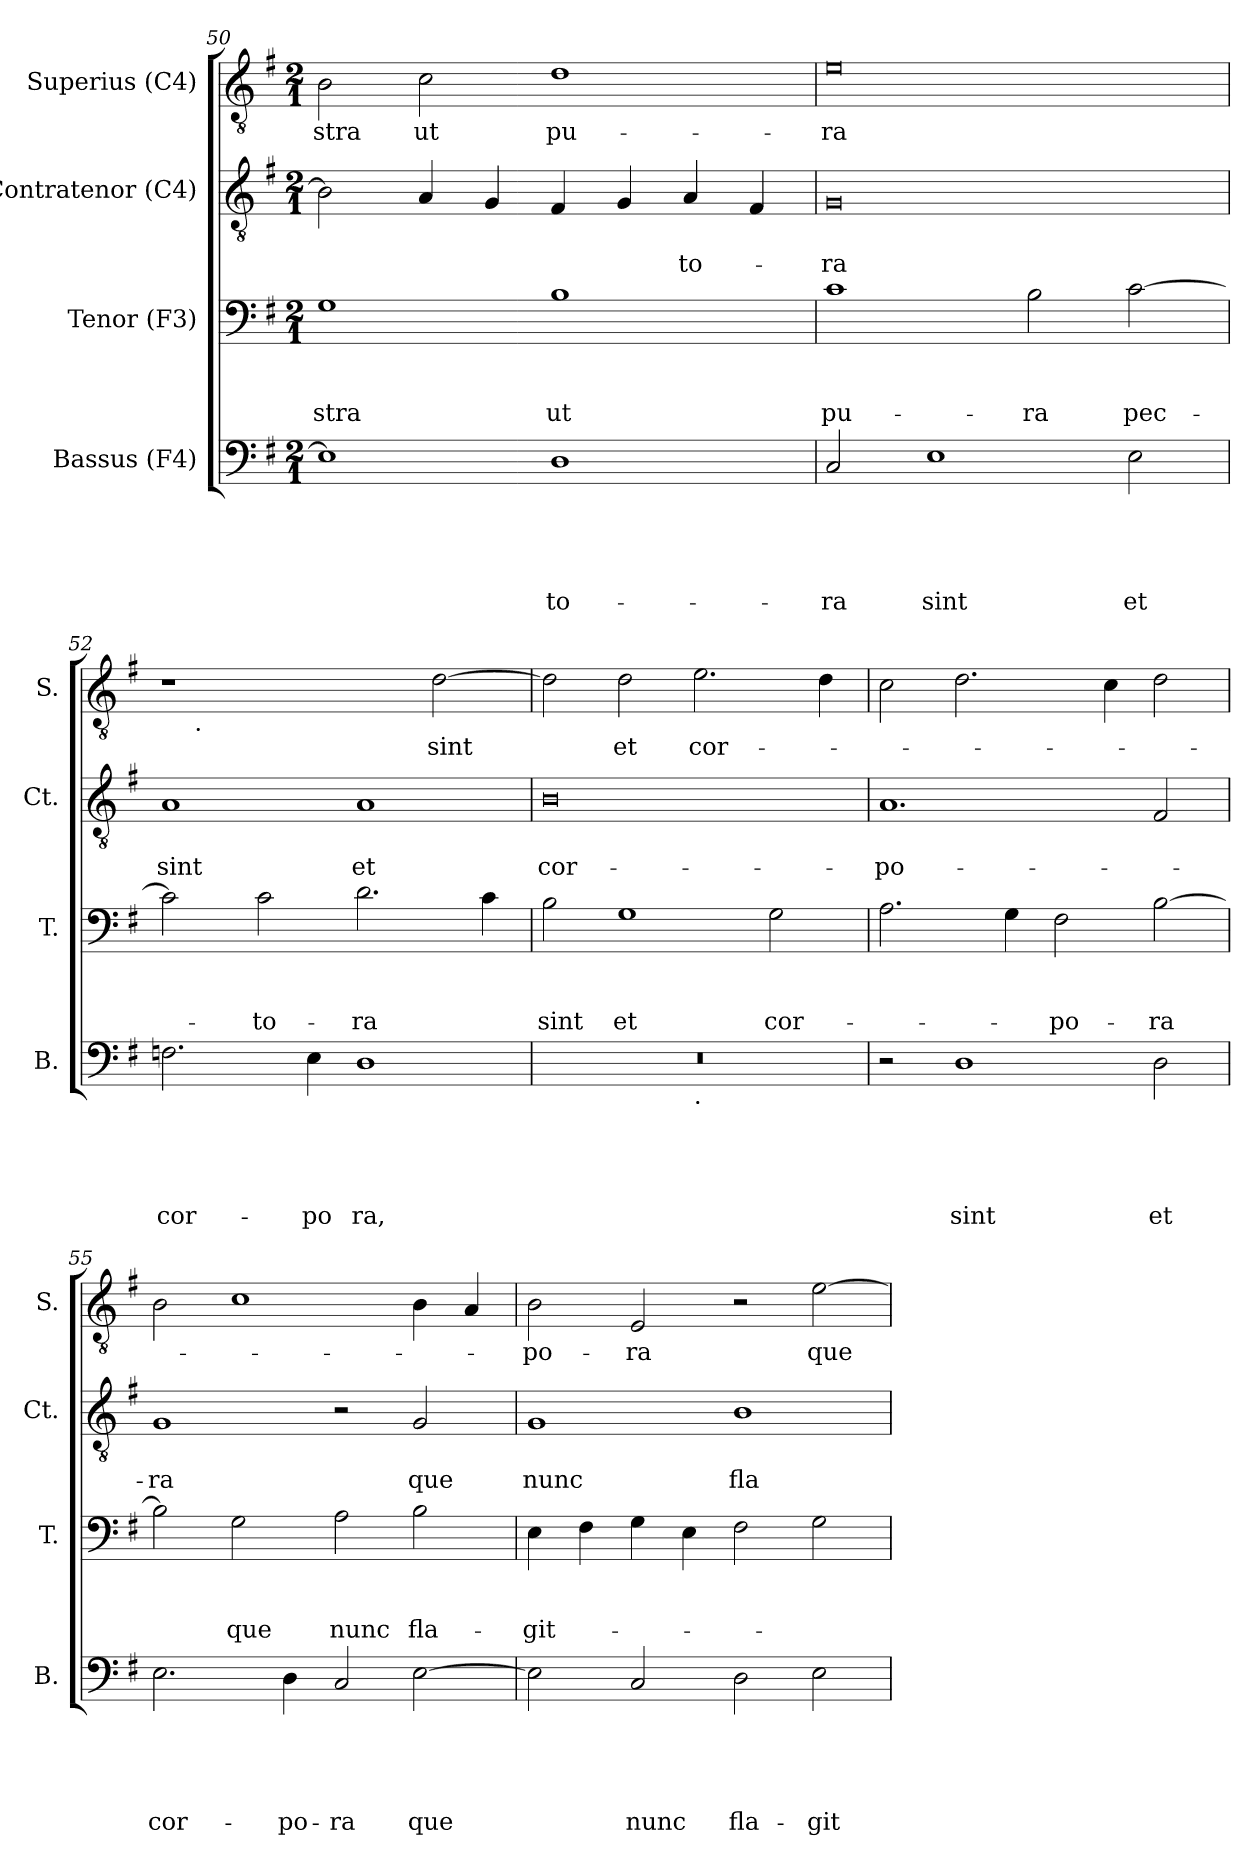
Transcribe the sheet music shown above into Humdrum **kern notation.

**kern	**text	**text	**text	**text	**text	**kern	**text	**text	**text	**kern	**text	**text	**kern	**text
*part4	*part4	*part4	*part4	*part4	*part4	*part3	*part3	*part3	*part3	*part2	*part2	*part2	*part1	*part1
*staff4	*staff4	*staff4	*staff4	*staff4	*staff4	*staff3	*staff3	*staff3	*staff3	*staff2	*staff2	*staff2	*staff1	*staff1
*I"Bassus (F4)	*	*	*	*	*	*I"Tenor (F3)	*	*	*	*I"Contratenor (C4)	*	*	*I"Superius (C4)	*
*I'B.	*	*	*	*	*	*I'T.	*	*	*	*I'Ct.	*	*	*I'S.	*
*clefF4	*	*	*	*	*	*clefF4	*	*	*	*clefGv2	*	*	*clefGv2	*
*k[f#]	*	*	*	*	*	*k[f#]	*	*	*	*k[f#]	*	*	*k[f#]	*
*G:	*	*	*	*	*	*G:	*	*	*	*G:	*	*	*G:	*
*M2/1	*	*	*	*	*	*M2/1	*	*	*	*M2/1	*	*	*M2/1	*
=50	=50	=50	=50	=50	=50	=50	=50	=50	=50	=50	=50	=50	=50	=50
!	!	!	!	!	!	!	!	!	!LO:LY:b	!	!	!	!	!LO:LY:b
1E]	.	.	.	.	.	1G	.	.	-stra	2B\]	.	.	2B\	-stra
!	!	!	!	!	!	!	!	!	!	!	!	!	!	!LO:LY:b
.	.	.	.	.	.	.	.	.	.	4A/	.	.	2c\	ut
.	.	.	.	.	.	.	.	.	.	4G/	.	.	.	.
!	!	!	!	!	!LO:LY:b	!	!	!	!LO:LY:b	!	!	!	!	!LO:LY:b
1D	.	.	.	.	-to-	1B	.	.	ut	4F#/	.	.	1d	pu-
.	.	.	.	.	.	.	.	.	.	4G/	.	.	.	.
!	!	!	!	!	!	!	!	!	!	!	!	!LO:LY:b	!	!
.	.	.	.	.	.	.	.	.	.	4A/	.	-to-	.	.
.	.	.	.	.	.	.	.	.	.	4F#/	.	.	.	.
=51	=51	=51	=51	=51	=51	=51	=51	=51	=51	=51	=51	=51	=51	=51
!	!	!	!	!	!LO:LY:b	!	!	!	!LO:LY:b	!	!	!LO:LY:b:rj	!	!LO:LY:b:rj
2C/	.	.	.	.	-ra	1c	.	.	pu-	0G	.	-ra	0e	-ra
!	!	!	!	!	!LO:LY:b	!	!	!	!	!	!	!	!	!
1E	.	.	.	.	sint	.	.	.	.	.	.	.	.	.
!	!	!	!	!	!	!	!	!	!LO:LY:b	!	!	!	!	!
.	.	.	.	.	.	2B\	.	.	-ra	.	.	.	.	.
!	!	!	!	!	!LO:LY:b	!	!	!	!LO:LY:b	!	!	!	!	!
2E\	.	.	.	.	et	[>2c\	.	.	pec-	.	.	.	.	.
=52	=52	=52	=52	=52	=52	=52	=52	=52	=52	=52	=52	=52	=52	=52
!	!	!	!	!	!LO:LY:b	!	!	!	!	!	!	!LO:LY:b	!	!
*	*	*	*	*	*	*	*	*	*	*	*	*	*^	*
2.Fn\	.	.	.	.	cor-	2c\]	.	.	.	1A	.	sint	1r	8ryy	.
!	!	!	!	!	!	!	!	!	!	!	!	!	!	!LO:TX:b:t=.	!
.	.	.	.	.	.	.	.	.	.	.	.	.	.	1...ryy	.
!	!	!	!	!	!	!	!	!	!LO:LY:b	!	!	!	!	!	!
.	.	.	.	.	.	2c\	.	.	-to-	.	.	.	.	.	.
!	!	!	!	!	!LO:LY:b	!	!	!	!	!	!	!	!	!	!
4E\	.	.	.	.	-po	.	.	.	.	.	.	.	.	.	.
!	!	!	!	!	!LO:LY:b	!	!	!	!LO:LY:b	!	!	!LO:LY:b	!	!	!
1D	.	.	.	.	ra,	2.d\	.	.	-ra	1A	.	et	2ryy	.	.
!	!	!	!	!	!	!	!	!	!	!	!	!	!	!	!LO:LY:b
.	.	.	.	.	.	.	.	.	.	.	.	.	[>2d\	.	sint
.	.	.	.	.	.	4c\	.	.	.	.	.	.	.	.	.
!!LO:PB:g=z
=53	=53	=53	=53	=53	=53	=53	=53	=53	=53	=53	=53	=53	=53	=53	=53
!	!	!	!	!	!	!	!	!	!LO:LY:b	!	!	!LO:LY:b	!	!	!
*^	*	*	*	*	*	*	*	*	*	*	*	*	*v	*v	*
0r	1ryy	.	.	.	.	.	2B\	.	.	sint	0B	.	cor-	2d\]	.
!	!	!	!	!	!	!	!	!	!	!LO:LY:b	!	!	!	!	!LO:LY:b
.	.	.	.	.	.	.	1G	.	.	et	.	.	.	2d\	et
!	!LO:TX:b:t=.	!	!	!	!	!	!	!	!	!	!	!	!	!	!
!	!	!	!	!	!	!	!	!	!	!	!	!	!	!	!LO:LY:b
.	1ryy	.	.	.	.	.	.	.	.	.	.	.	.	2.e\	cor-
!	!	!	!	!	!	!	!	!	!	!LO:LY:b	!	!	!	!	!
.	.	.	.	.	.	.	2G\	.	.	cor-	.	.	.	.	.
.	.	.	.	.	.	.	.	.	.	.	.	.	.	4d\	.
=54	=54	=54	=54	=54	=54	=54	=54	=54	=54	=54	=54	=54	=54	=54	=54
!	!	!	!	!	!	!	!	!	!	!	!	!	!LO:LY:b	!	!
*v	*v	*	*	*	*	*	*	*	*	*	*	*	*	*	*
2r	.	.	.	.	.	2.A\	.	.	.	1.A	.	-po-	2c\	.
!	!	!	!	!	!LO:LY:b	!	!	!	!	!	!	!	!	!
1D	.	.	.	.	sint	.	.	.	.	.	.	.	2.d\	.
.	.	.	.	.	.	4G\	.	.	.	.	.	.	.	.
!	!	!	!	!	!	!	!	!	!LO:LY:b	!	!	!	!	!
.	.	.	.	.	.	2F#\	.	.	-po-	.	.	.	.	.
.	.	.	.	.	.	.	.	.	.	.	.	.	4c\	.
!	!	!	!	!	!LO:LY:b	!	!	!	!LO:LY:b	!	!	!	!	!
2D\	.	.	.	.	et	[>2B\	.	.	-ra	2F#/	.	.	2d\	.
=55	=55	=55	=55	=55	=55	=55	=55	=55	=55	=55	=55	=55	=55	=55
!	!	!	!	!	!LO:LY:b	!	!	!	!	!	!	!LO:LY:b	!	!
2.E\	.	.	.	.	cor-	2B\]	.	.	.	1G	.	-ra	2B\	.
!	!	!	!	!	!	!	!	!	!LO:LY:b	!	!	!	!	!
.	.	.	.	.	.	2G\	.	.	que	.	.	.	1c	.
!	!	!	!	!	!LO:LY:b	!	!	!	!	!	!	!	!	!
4D\	.	.	.	.	-po-	.	.	.	.	.	.	.	.	.
!	!	!	!	!	!LO:LY:b:rj	!	!	!	!LO:LY:b	!	!	!	!	!
2C/	.	.	.	.	-ra	2A\	.	.	nunc	2r	.	.	.	.
!	!	!	!	!	!LO:LY:b	!	!	!	!LO:LY:b	!	!	!LO:LY:b	!	!
[>2E\	.	.	.	.	que	2B\	.	.	fla-	2G/	.	que	4B\	.
.	.	.	.	.	.	.	.	.	.	.	.	.	4A/	.
=56	=56	=56	=56	=56	=56	=56	=56	=56	=56	=56	=56	=56	=56	=56
!	!	!	!	!	!	!	!	!	!LO:LY:b	!	!	!LO:LY:b	!	!LO:LY:b
2E\]	.	.	.	.	.	4E\	.	.	-git-	1G	.	nunc	2B\	-po-
.	.	.	.	.	.	4F#\	.	.	.	.	.	.	.	.
!	!	!	!	!	!LO:LY:b	!	!	!	!	!	!	!	!	!LO:LY:b
2C/	.	.	.	.	nunc	4G\	.	.	.	.	.	.	2E/	-ra
.	.	.	.	.	.	4E\	.	.	.	.	.	.	.	.
!	!	!	!	!	!LO:LY:b	!	!	!	!	!	!	!LO:LY:b	!	!
2D\	.	.	.	.	fla-	2F#\	.	.	.	1B	.	fla-	2r	.
!	!	!	!	!	!LO:LY:b	!	!	!	!	!	!	!	!	!LO:LY:b
2E\	.	.	.	.	-git-	2G\	.	.	.	.	.	.	[<2e\	que
=	=	=	=	=	=	=	=	=	=	=	=	=	=	=
*-	*-	*-	*-	*-	*-	*-	*-	*-	*-	*-	*-	*-	*-	*-
